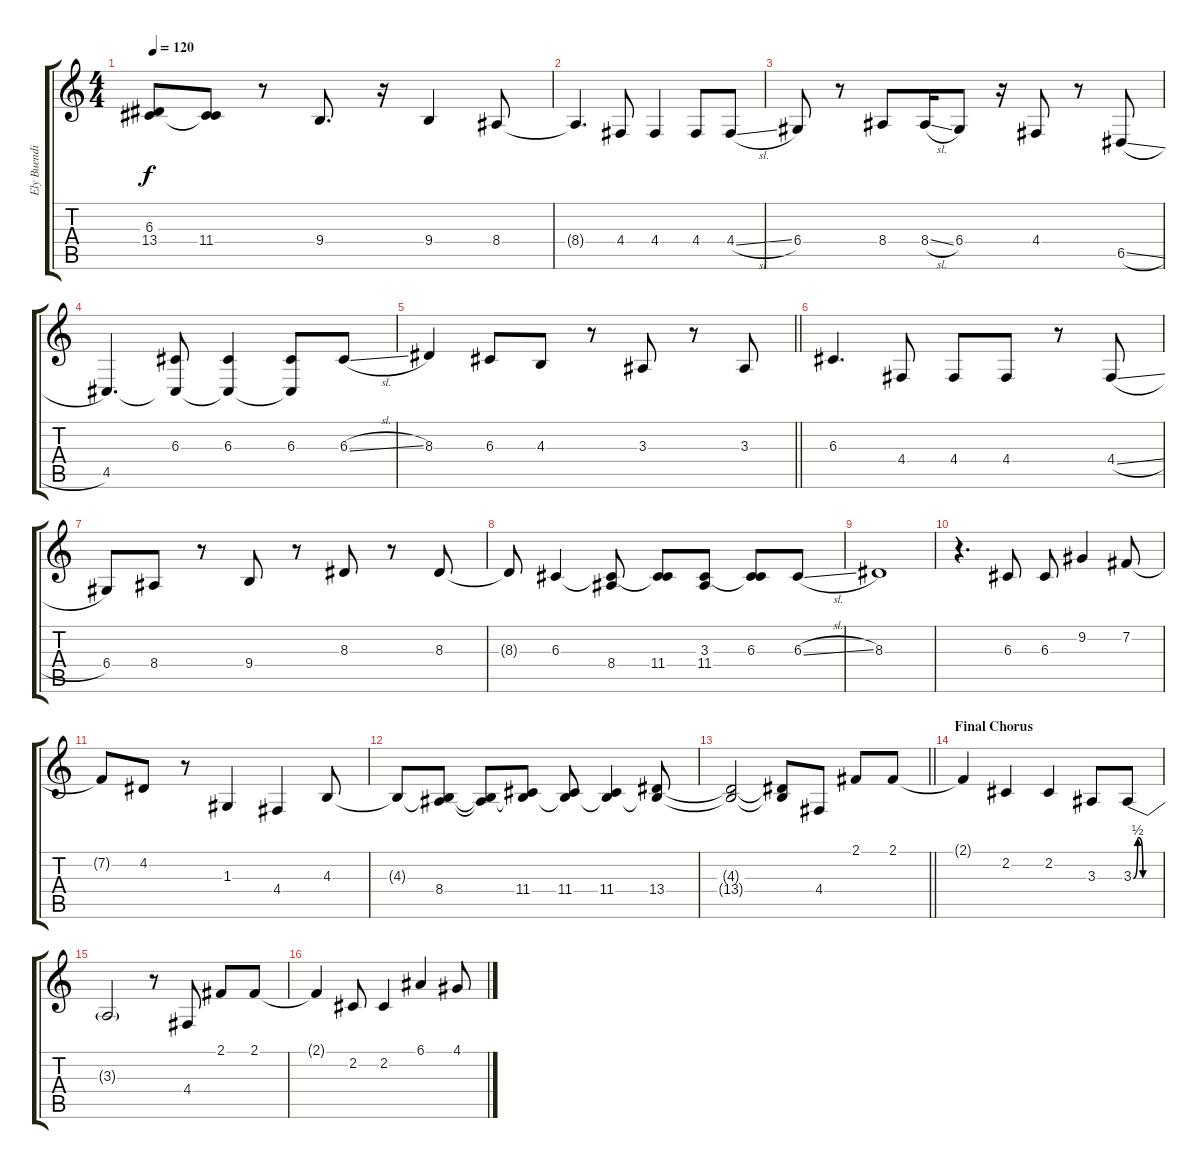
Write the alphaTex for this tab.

\track ("Ely Buendia(Vocal)" "Ely Buendi") {instrument sopranosax}
\staff {score tabs}
\tuning (E4 B3 G3 D3 A2 E2) {hide}
\ts (4 4)
\tempo 120
\clef g2
\ks c
(6.3{t} 13.4{t}).8{dy f} (6.3{t} 11.4).8 r.8 9.4.8{d} r.16 9.4.4 8.4.8 |
8.4{t}.4{d} 4.4.8 4.4.4 4.4.8 4.4{sl}.8 |
6.4.8 r.8 8.4.8 8.4{sl}.16 6.4.8 r.16 4.4.8 r.8 6.5{sl}.8 |
4.5.4{d} (6.3 4.5{t}).8 (6.3 4.5{t}).4 (6.3 4.5{t}).8 6.3{sl}.8 |
\barLineRight lightlight
8.3.4 6.3.8 4.3.8 r.8 3.3.8 r.8 3.3.8 |
\section ("" "")
6.3.4{d} 4.4.8 4.4.8 4.4.8 r.8 4.4{sl}.8 |
6.4.8 8.4.8 r.8 9.4.8 r.8 8.3.8 r.8 8.3.8 |
8.3{t}.8 6.3.4 (6.3{t} 8.4).8 (6.3{t} 11.4).8 (3.3 11.4).8 (6.3 11.4{t}).8 6.3{sl}.8 |
8.3.1 |
r.4{d} 6.3.8 6.3.8 9.2.4 7.2.8 |
7.2{t}.8 4.2.8 r.8 1.3.4 4.4.4 4.3.8 |
4.3{t}.8 (4.3{t} 8.4).8 (4.3{t} 8.4{t}).8 (4.3{t} 11.4).8 (4.3{t} 11.4).8 (4.3{t} 11.4).4 (4.3{t} 13.4).8 |
\barLineRight lightlight
(4.3{t} 13.4{t}).2 (4.3{t} 13.4{t}).8 4.4.8 2.1.8 2.1.8 |
\section ("" "Final Chorus")
2.1{t}.4 2.2.4 2.2.4 3.3.8 3.3{be (custom 0 0 10 2 13 2 22 0 60 0)}.8 |
3.3{t}.2 r.8 4.4.8 2.1.8 2.1.8 |
2.1{t}.4 2.2.8 2.2.4 6.1.4 4.1{sl}.8
